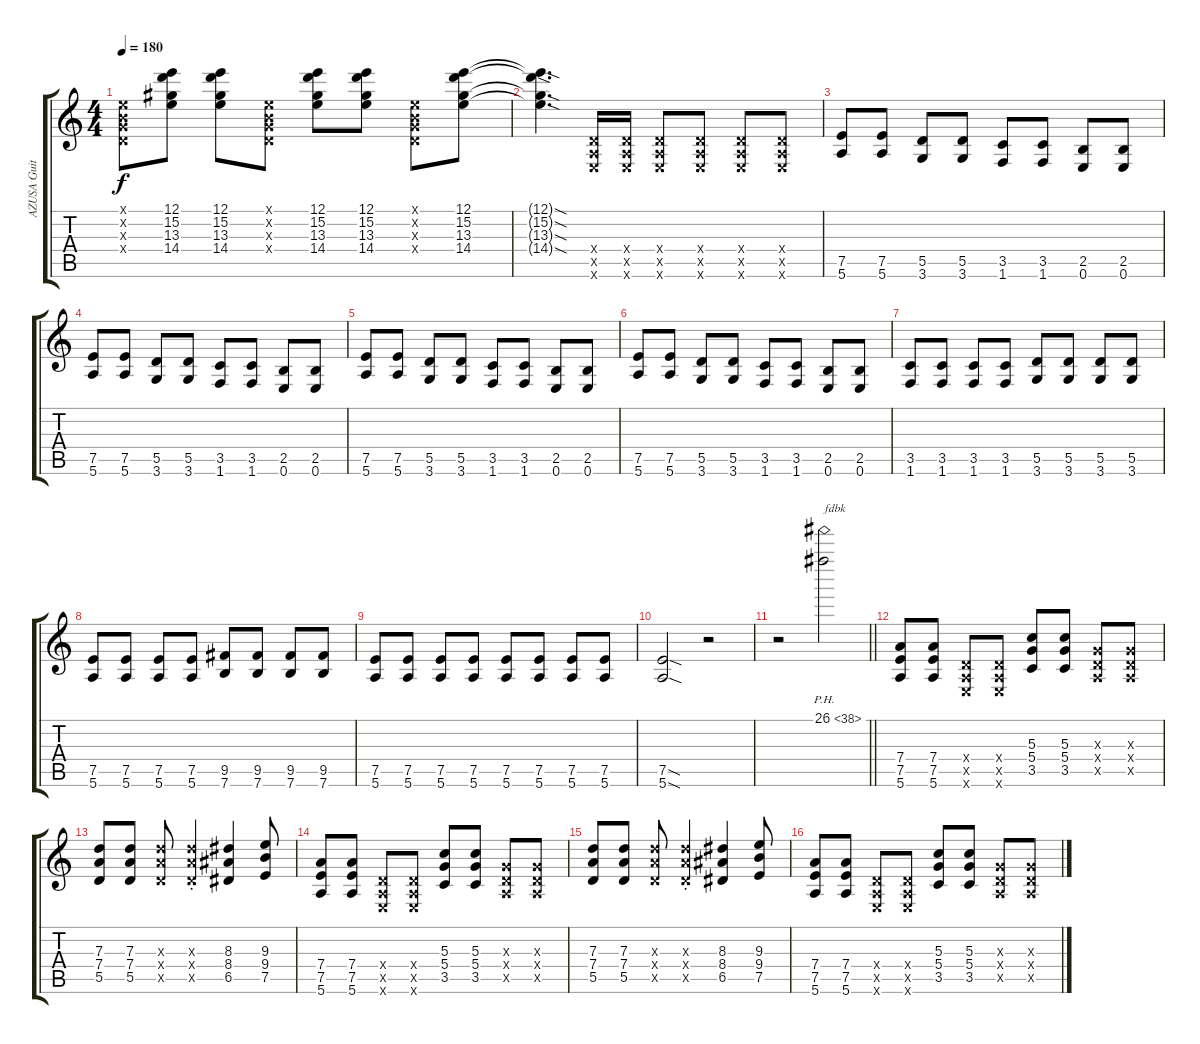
\track ("AZUSA Guitar" "AZUSA Guit") {instrument distortionguitar}
\staff {score tabs}
\tuning (E4 B3 G3 D3 A2 E2) {hide}
\ts (4 4)
\tempo 180
\clef g2
\ks c
(0.1{x} 0.2{x} 0.3{x} 0.4{x}).8{dy f} (12.1 15.2 13.3 14.4).8 (12.1 15.2 13.3 14.4).8 (0.1{x} 0.2{x} 0.3{x} 0.4{x}).8 (12.1 15.2 13.3 14.4).8 (12.1 15.2 13.3 14.4).8 (0.1{x} 0.2{x} 0.3{x} 0.4{x}).8 (12.1 15.2 13.3 14.4).8 |
(12.1{sod t} 15.2{sod t} 13.3{sod t} 14.4{sod t}).4{d} (0.4{x} 0.5{x} 0.6{x}).16 (0.4{x} 0.5{x} 0.6{x}).16 (0.4{x} 0.5{x} 0.6{x}).8 (0.4{x} 0.5{x} 0.6{x}).8 (0.4{x} 0.5{x} 0.6{x}).8 (0.4{x} 0.5{x} 0.6{x}).8 |
(7.5 5.6).8 (7.5 5.6).8 (5.5 3.6).8 (5.5 3.6).8 (3.5 1.6).8 (3.5 1.6).8 (2.5 0.6).8 (2.5 0.6).8 |
(7.5 5.6).8 (7.5 5.6).8 (5.5 3.6).8 (5.5 3.6).8 (3.5 1.6).8 (3.5 1.6).8 (2.5 0.6).8 (2.5 0.6).8 |
(7.5 5.6).8 (7.5 5.6).8 (5.5 3.6).8 (5.5 3.6).8 (3.5 1.6).8 (3.5 1.6).8 (2.5 0.6).8 (2.5 0.6).8 |
(7.5 5.6).8 (7.5 5.6).8 (5.5 3.6).8 (5.5 3.6).8 (3.5 1.6).8 (3.5 1.6).8 (2.5 0.6).8 (2.5 0.6).8 |
(3.5 1.6).8 (3.5 1.6).8 (3.5 1.6).8 (3.5 1.6).8 (5.5 3.6).8 (5.5 3.6).8 (5.5 3.6).8 (5.5 3.6).8 |
(7.5 5.6).8 (7.5 5.6).8 (7.5 5.6).8 (7.5 5.6).8 (9.5 7.6).8 (9.5 7.6).8 (9.5 7.6).8 (9.5 7.6).8 |
(7.5 5.6).8 (7.5 5.6).8 (7.5 5.6).8 (7.5 5.6).8 (7.5 5.6).8 (7.5 5.6).8 (7.5 5.6).8 (7.5 5.6).8 |
(7.5{sod} 5.6{sod}).2 r.2 |
\barLineRight lightlight
r.2 26.1{ph 12}.2{txt "fdbk"} |
(7.4 7.5 5.6).8 (7.4 7.5 5.6).8 (0.4{x} 0.5{x} 0.6{x}).8 (0.4{x} 0.5{x} 0.6{x}).8 (5.3 5.4 3.5).8 (5.3 5.4 3.5).8 (0.3{x} 0.4{x} 0.5{x}).8 (0.3{x} 0.4{x} 0.5{x}).8 |
(7.3 7.4 5.5).8 (7.3 7.4 5.5).8 (7.3{x} 7.4{x} 5.5{x}).8 (7.3{st x} 7.4{st x} 5.5{st x}).4 (8.3 8.4 6.5).4 (9.3 9.4 7.5).8 |
(7.4 7.5 5.6).8 (7.4 7.5 5.6).8 (0.4{x} 0.5{x} 0.6{x}).8 (0.4{x} 0.5{x} 0.6{x}).8 (5.3 5.4 3.5).8 (5.3 5.4 3.5).8 (0.3{x} 0.4{x} 0.5{x}).8 (0.3{x} 0.4{x} 0.5{x}).8 |
(7.3 7.4 5.5).8 (7.3 7.4 5.5).8 (7.3{x} 7.4{x} 5.5{x}).8 (7.3{st x} 7.4{st x} 5.5{st x}).4 (8.3 8.4 6.5).4 (9.3 9.4 7.5).8 |
(7.4 7.5 5.6).8 (7.4 7.5 5.6).8 (0.4{x} 0.5{x} 0.6{x}).8 (0.4{x} 0.5{x} 0.6{x}).8 (5.3 5.4 3.5).8 (5.3 5.4 3.5).8 (0.3{x} 0.4{x} 0.5{x}).8 (0.3{x} 0.4{x} 0.5{x}).8
